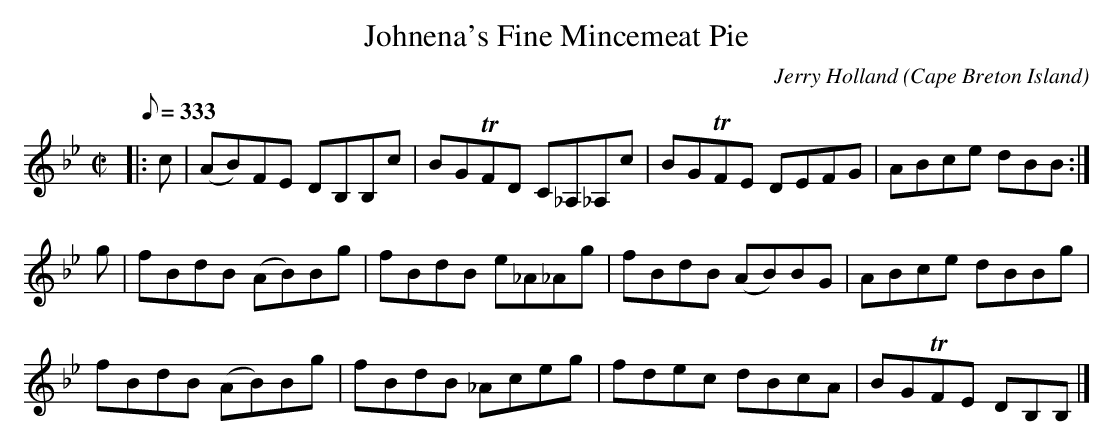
X:1
T:Johnena's Fine Mincemeat Pie
C:Jerry Holland
O:Cape Breton Island
L:1/8
Q:333
M:C|
K:Bb
|:c|(AB)FE DB,B,c|BGTFD C_A,_A,c|BGTFE DEFG|ABce dBB:|
g|fBdB (AB)Bg|fBdB e_A_Ag|fBdB (AB)BG|ABce dBBg|
fBdB (AB)Bg|fBdB _Aceg|fdec dBcA|BGTFE DB,B,|]
